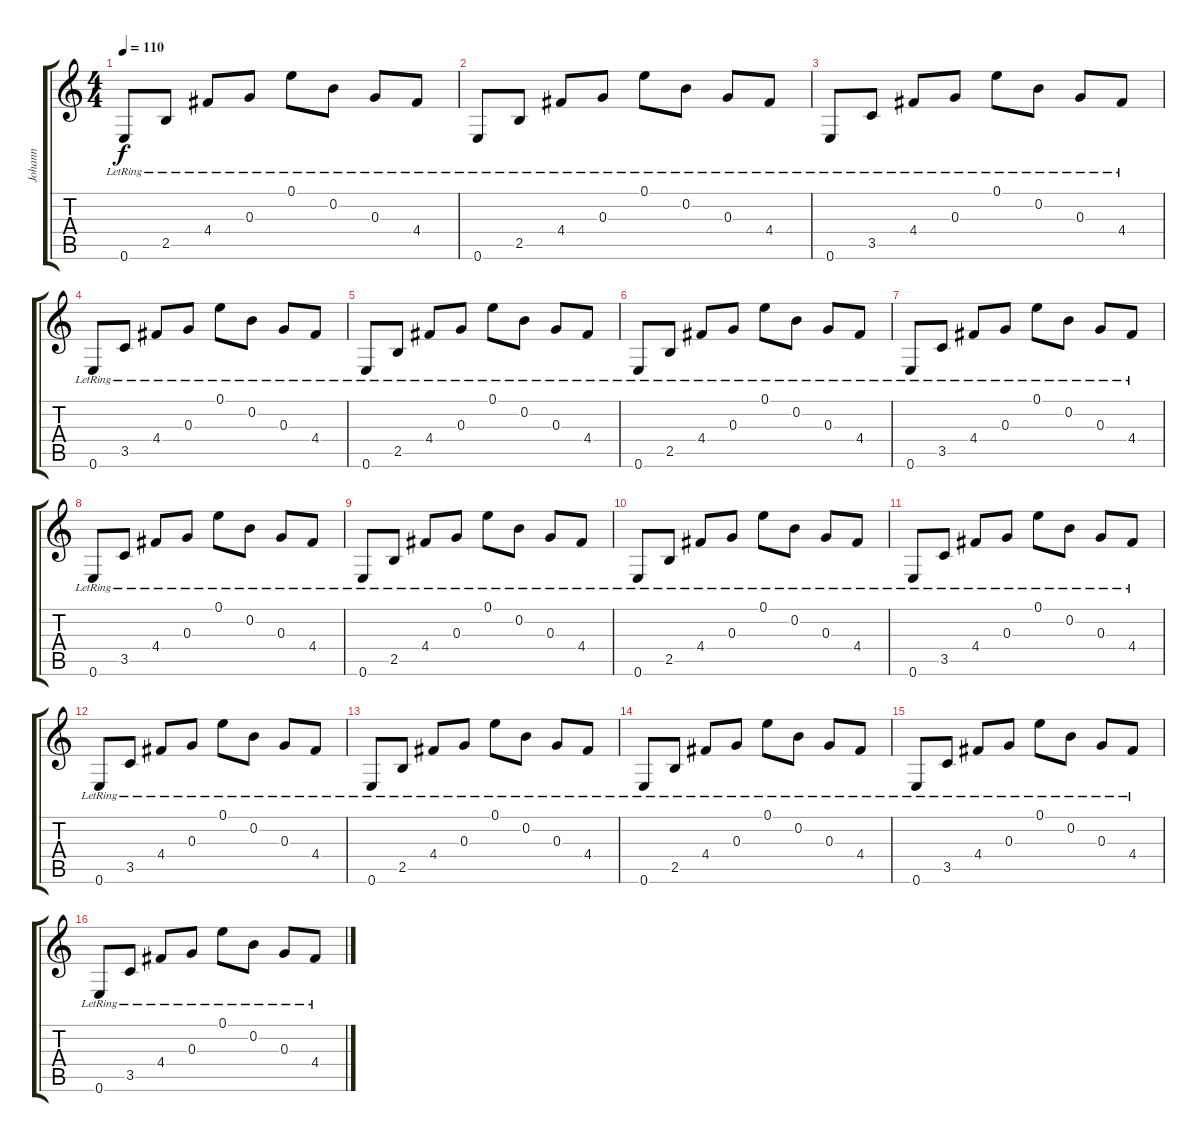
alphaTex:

\track ("Johann" "Johann") {instrument electricguitarjazz}
\staff {score tabs}
\tuning (E4 B3 G3 D3 A2 E2) {hide}
\ts (4 4)
\tempo 110
\clef g2
\ks c
0.6{lr}.8{dy f instrument electricguitarjazz} 2.5{lr}.8 4.4{lr}.8 0.3{lr}.8 0.1{lr}.8 0.2{lr}.8 0.3{lr}.8 4.4{lr}.8 |
0.6{lr}.8 2.5{lr}.8 4.4{lr}.8 0.3{lr}.8 0.1{lr}.8 0.2{lr}.8 0.3{lr}.8 4.4{lr}.8 |
0.6{lr}.8 3.5{lr}.8 4.4{lr}.8 0.3{lr}.8 0.1{lr}.8 0.2{lr}.8 0.3{lr}.8 4.4{lr}.8 |
0.6{lr}.8 3.5{lr}.8 4.4{lr}.8 0.3{lr}.8 0.1{lr}.8 0.2{lr}.8 0.3{lr}.8 4.4{lr}.8 |
0.6{lr}.8 2.5{lr}.8 4.4{lr}.8 0.3{lr}.8 0.1{lr}.8 0.2{lr}.8 0.3{lr}.8 4.4{lr}.8 |
0.6{lr}.8 2.5{lr}.8 4.4{lr}.8 0.3{lr}.8 0.1{lr}.8 0.2{lr}.8 0.3{lr}.8 4.4{lr}.8 |
0.6{lr}.8 3.5{lr}.8 4.4{lr}.8 0.3{lr}.8 0.1{lr}.8 0.2{lr}.8 0.3{lr}.8 4.4{lr}.8 |
0.6{lr}.8 3.5{lr}.8 4.4{lr}.8 0.3{lr}.8 0.1{lr}.8 0.2{lr}.8 0.3{lr}.8 4.4{lr}.8 |
0.6{lr}.8 2.5{lr}.8 4.4{lr}.8 0.3{lr}.8 0.1{lr}.8 0.2{lr}.8 0.3{lr}.8 4.4{lr}.8 |
0.6{lr}.8 2.5{lr}.8 4.4{lr}.8 0.3{lr}.8 0.1{lr}.8 0.2{lr}.8 0.3{lr}.8 4.4{lr}.8 |
0.6{lr}.8 3.5{lr}.8 4.4{lr}.8 0.3{lr}.8 0.1{lr}.8 0.2{lr}.8 0.3{lr}.8 4.4{lr}.8 |
0.6{lr}.8 3.5{lr}.8 4.4{lr}.8 0.3{lr}.8 0.1{lr}.8 0.2{lr}.8 0.3{lr}.8 4.4{lr}.8 |
0.6{lr}.8 2.5{lr}.8 4.4{lr}.8 0.3{lr}.8 0.1{lr}.8 0.2{lr}.8 0.3{lr}.8 4.4{lr}.8 |
0.6{lr}.8 2.5{lr}.8 4.4{lr}.8 0.3{lr}.8 0.1{lr}.8 0.2{lr}.8 0.3{lr}.8 4.4{lr}.8 |
0.6{lr}.8 3.5{lr}.8 4.4{lr}.8 0.3{lr}.8 0.1{lr}.8 0.2{lr}.8 0.3{lr}.8 4.4{lr}.8 |
0.6{lr}.8 3.5{lr}.8 4.4{lr}.8 0.3{lr}.8 0.1{lr}.8 0.2{lr}.8 0.3{lr}.8 4.4{lr}.8
